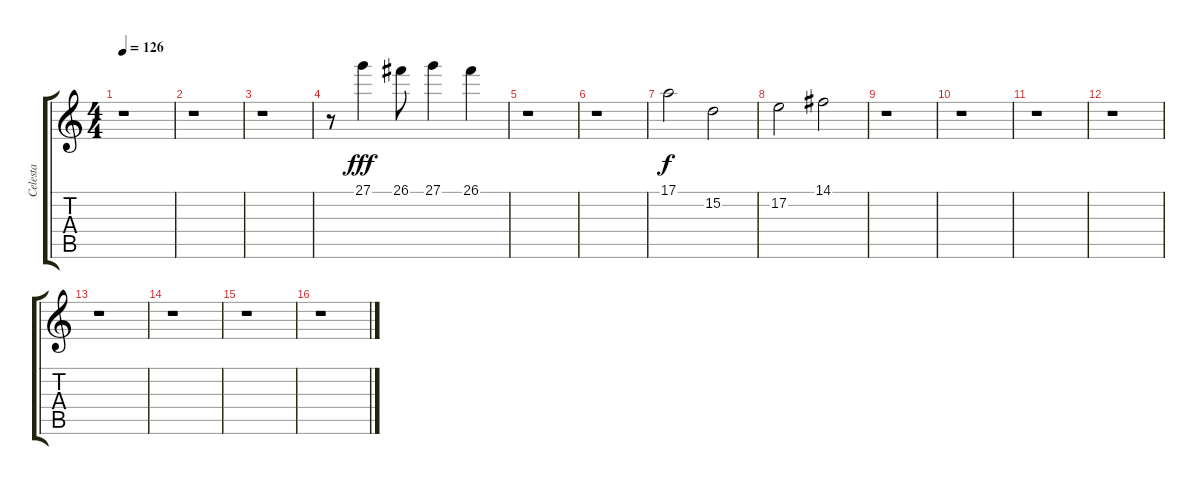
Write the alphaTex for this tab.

\track ("Celesta" "Celesta") {instrument celesta}
\staff {score tabs}
\tuning (E4 B3 G3 D3 A2 E2) {hide}
\ts (4 4)
\tempo 126
\clef g2
\ks c
r.1{dy f} |
r.1 |
r.1 |
r.8 27.1.4{dy fff} 26.1.8 27.1.4 26.1.4 |
r.1 |
r.1 |
17.1.2{dy f} 15.2.2 |
17.2.2 14.1.2 |
r.1 |
r.1 |
r.1 |
r.1 |
r.1 |
r.1 |
r.1 |
r.1
